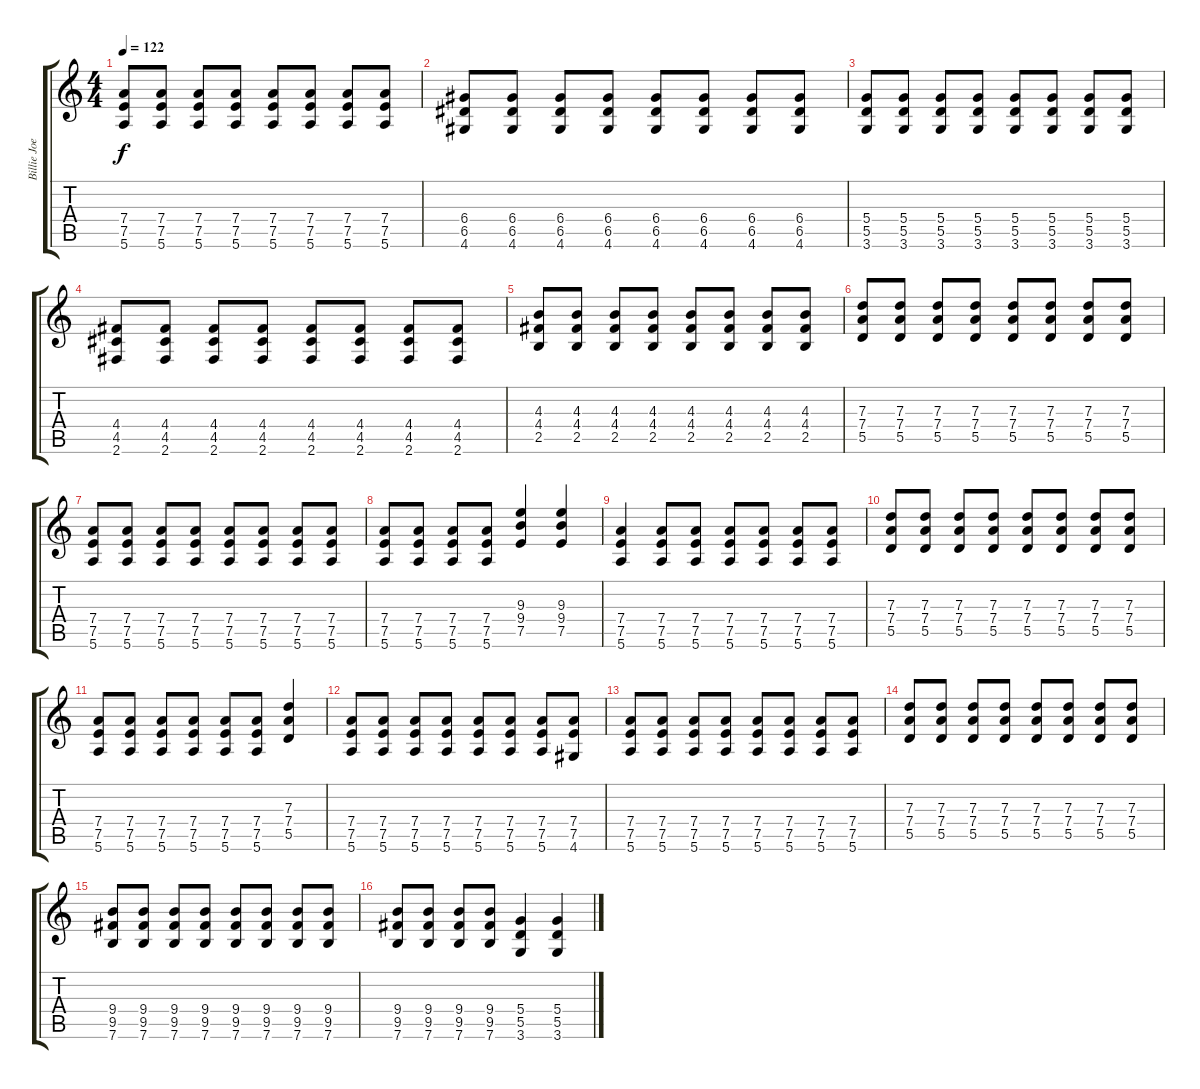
\track ("Billie Joe (Guitar)" "Billie Joe") {instrument overdrivenguitar}
\staff {score tabs}
\tuning (E4 B3 G3 D3 A2 E2) {hide}
\ts (4 4)
\tempo 122
\clef g2
\ks c
(7.4 7.5 5.6).8{dy f} (7.4 7.5 5.6).8 (7.4 7.5 5.6).8 (7.4 7.5 5.6).8 (7.4 7.5 5.6).8 (7.4 7.5 5.6).8 (7.4 7.5 5.6).8 (7.4 7.5 5.6).8 |
(6.4 6.5 4.6).8 (6.4 6.5 4.6).8 (6.4 6.5 4.6).8 (6.4 6.5 4.6).8 (6.4 6.5 4.6).8 (6.4 6.5 4.6).8 (6.4 6.5 4.6).8 (6.4 6.5 4.6).8 |
(5.4 5.5 3.6).8 (5.4 5.5 3.6).8 (5.4 5.5 3.6).8 (5.4 5.5 3.6).8 (5.4 5.5 3.6).8 (5.4 5.5 3.6).8 (5.4 5.5 3.6).8 (5.4 5.5 3.6).8 |
(4.4 4.5 2.6).8 (4.4 4.5 2.6).8 (4.4 4.5 2.6).8 (4.4 4.5 2.6).8 (4.4 4.5 2.6).8 (4.4 4.5 2.6).8 (4.4 4.5 2.6).8 (4.4 4.5 2.6).8 |
(4.3 4.4 2.5).8 (4.3 4.4 2.5).8 (4.3 4.4 2.5).8 (4.3 4.4 2.5).8 (4.3 4.4 2.5).8 (4.3 4.4 2.5).8 (4.3 4.4 2.5).8 (4.3 4.4 2.5).8 |
(7.3 7.4 5.5).8 (7.3 7.4 5.5).8 (7.3 7.4 5.5).8 (7.3 7.4 5.5).8 (7.3 7.4 5.5).8 (7.3 7.4 5.5).8 (7.3 7.4 5.5).8 (7.3 7.4 5.5).8 |
(7.4 7.5 5.6).8 (7.4 7.5 5.6).8 (7.4 7.5 5.6).8 (7.4 7.5 5.6).8 (7.4 7.5 5.6).8 (7.4 7.5 5.6).8 (7.4 7.5 5.6).8 (7.4 7.5 5.6).8 |
(7.4 7.5 5.6).8 (7.4 7.5 5.6).8 (7.4 7.5 5.6).8 (7.4 7.5 5.6).8 (9.3 9.4 7.5).4 (9.3 9.4 7.5).4 |
(7.4 7.5 5.6).4 (7.4 7.5 5.6).8 (7.4 7.5 5.6).8 (7.4 7.5 5.6).8 (7.4 7.5 5.6).8 (7.4 7.5 5.6).8 (7.4 7.5 5.6).8 |
(7.3 7.4 5.5).8 (7.3 7.4 5.5).8 (7.3 7.4 5.5).8 (7.3 7.4 5.5).8 (7.3 7.4 5.5).8 (7.3 7.4 5.5).8 (7.3 7.4 5.5).8 (7.3 7.4 5.5).8 |
(7.4 7.5 5.6).8 (7.4 7.5 5.6).8 (7.4 7.5 5.6).8 (7.4 7.5 5.6).8 (7.4 7.5 5.6).8 (7.4 7.5 5.6).8 (7.3 7.4 5.5).4 |
(7.4 7.5 5.6).8 (7.4 7.5 5.6).8 (7.4 7.5 5.6).8 (7.4 7.5 5.6).8 (7.4 7.5 5.6).8 (7.4 7.5 5.6).8 (7.4 7.5 5.6).8 (7.4 7.5 4.6).8 |
(7.4 7.5 5.6).8 (7.4 7.5 5.6).8 (7.4 7.5 5.6).8 (7.4 7.5 5.6).8 (7.4 7.5 5.6).8 (7.4 7.5 5.6).8 (7.4 7.5 5.6).8 (7.4 7.5 5.6).8 |
(7.3 7.4 5.5).8 (7.3 7.4 5.5).8 (7.3 7.4 5.5).8 (7.3 7.4 5.5).8 (7.3 7.4 5.5).8 (7.3 7.4 5.5).8 (7.3 7.4 5.5).8 (7.3 7.4 5.5).8 |
(9.4 9.5 7.6).8 (9.4 9.5 7.6).8 (9.4 9.5 7.6).8 (9.4 9.5 7.6).8 (9.4 9.5 7.6).8 (9.4 9.5 7.6).8 (9.4 9.5 7.6).8 (9.4 9.5 7.6).8 |
(9.4 9.5 7.6).8 (9.4 9.5 7.6).8 (9.4 9.5 7.6).8 (9.4 9.5 7.6).8 (5.4 5.5 3.6).4 (5.4 5.5 3.6).4
